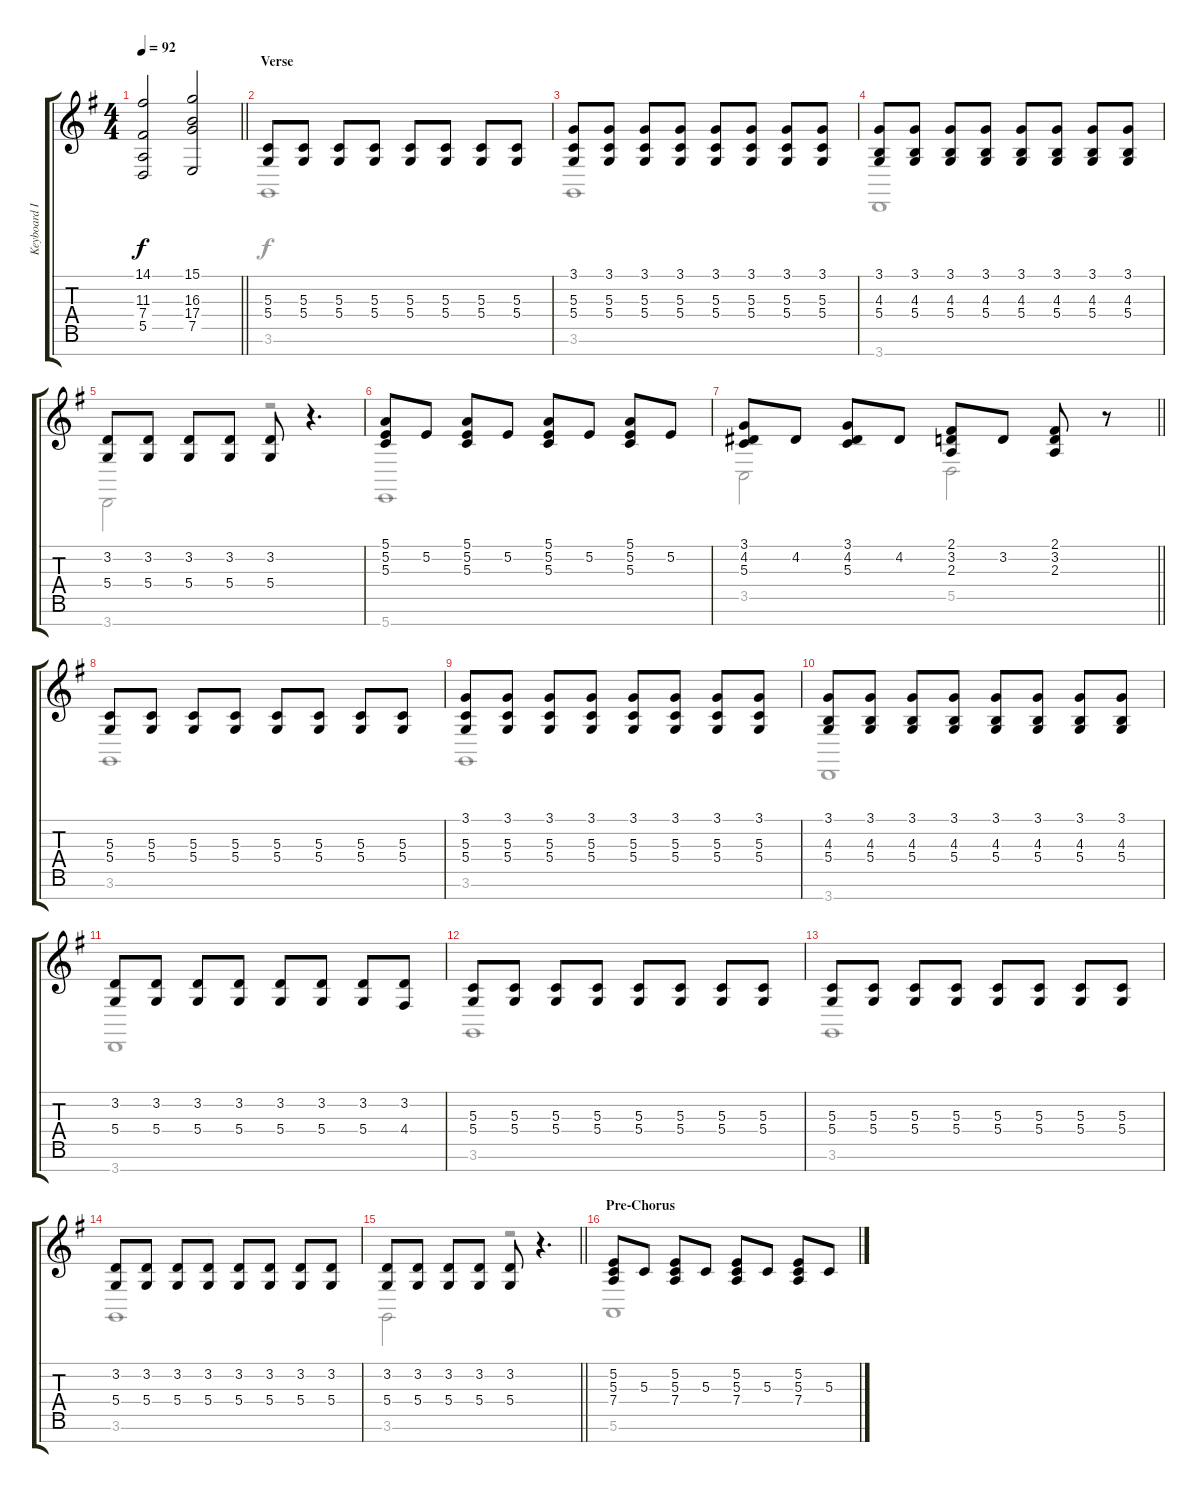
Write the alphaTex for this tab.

\track ("Keyboard III" "Keyboard I") {instrument stringensemble1}
\staff {score tabs}
\tuning (E4 B3 G3 D3 A2 E2 B1) {hide}
\voice
\ts (4 4)
\tempo 92
\clef g2
\barLineRight lightlight
\ks g
(14.1 11.3 7.4 5.5).2{dy f} (15.1 16.3 17.4 7.5).2 |
\section ("" "Verse")
(5.3 5.4).8 (5.3 5.4).8 (5.3 5.4).8 (5.3 5.4).8 (5.3 5.4).8 (5.3 5.4).8 (5.3 5.4).8 (5.3 5.4).8 |
(3.1 5.3 5.4).8 (3.1 5.3 5.4).8 (3.1 5.3 5.4).8 (3.1 5.3 5.4).8 (3.1 5.3 5.4).8 (3.1 5.3 5.4).8 (3.1 5.3 5.4).8 (3.1 5.3 5.4).8 |
(3.1 4.3 5.4).8 (3.1 4.3 5.4).8 (3.1 4.3 5.4).8 (3.1 4.3 5.4).8 (3.1 4.3 5.4).8 (3.1 4.3 5.4).8 (3.1 4.3 5.4).8 (3.1 4.3 5.4).8 |
(3.2 5.4).8 (3.2 5.4).8 (3.2 5.4).8 (3.2 5.4).8 (3.2 5.4).8 r.4{d} |
(5.1 5.2 5.3).8 5.2.8 (5.1 5.2 5.3).8 5.2.8 (5.1 5.2 5.3).8 5.2.8 (5.1 5.2 5.3).8 5.2.8 |
\barLineRight lightlight
(3.1 4.2 5.3).8 4.2.8 (3.1 4.2 5.3).8 4.2.8 (2.1 3.2 2.3).8 3.2.8 (2.1 3.2 2.3).8 r.8 |
\section ("" "")
(5.3 5.4).8 (5.3 5.4).8 (5.3 5.4).8 (5.3 5.4).8 (5.3 5.4).8 (5.3 5.4).8 (5.3 5.4).8 (5.3 5.4).8 |
(3.1 5.3 5.4).8 (3.1 5.3 5.4).8 (3.1 5.3 5.4).8 (3.1 5.3 5.4).8 (3.1 5.3 5.4).8 (3.1 5.3 5.4).8 (3.1 5.3 5.4).8 (3.1 5.3 5.4).8 |
(3.1 4.3 5.4).8 (3.1 4.3 5.4).8 (3.1 4.3 5.4).8 (3.1 4.3 5.4).8 (3.1 4.3 5.4).8 (3.1 4.3 5.4).8 (3.1 4.3 5.4).8 (3.1 4.3 5.4).8 |
(3.2 5.4).8 (3.2 5.4).8 (3.2 5.4).8 (3.2 5.4).8 (3.2 5.4).8 (3.2 5.4).8 (3.2 5.4).8 (3.2 4.4).8 |
(5.3 5.4).8 (5.3 5.4).8 (5.3 5.4).8 (5.3 5.4).8 (5.3 5.4).8 (5.3 5.4).8 (5.3 5.4).8 (5.3 5.4).8 |
(5.3 5.4).8 (5.3 5.4).8 (5.3 5.4).8 (5.3 5.4).8 (5.3 5.4).8 (5.3 5.4).8 (5.3 5.4).8 (5.3 5.4).8 |
(3.2 5.4).8 (3.2 5.4).8 (3.2 5.4).8 (3.2 5.4).8 (3.2 5.4).8 (3.2 5.4).8 (3.2 5.4).8 (3.2 5.4).8 |
\barLineRight lightlight
(3.2 5.4).8 (3.2 5.4).8 (3.2 5.4).8 (3.2 5.4).8 (3.2 5.4).8 r.4{d} |
\section ("" "Pre-Chorus")
(5.2 5.3 7.4).8 5.3.8 (5.2 5.3 7.4).8 5.3.8 (5.2 5.3 7.4).8 5.3.8 (5.2 5.3 7.4).8 5.3.8
\voice
\clef g2
\ottava regular
\simile none
\barLineRight lightlight
\ks g
|
3.6.1 |
3.6.1 |
3.7.1 |
3.7.2 r.2 |
5.7.1 |
\barLineRight lightlight
3.5.2 5.5.2 |
3.6.1 |
3.6.1 |
3.7.1 |
3.7.1 |
3.6.1 |
3.6.1 |
3.6.1 |
\barLineRight lightlight
3.6.2 r.2 |
5.6.1
